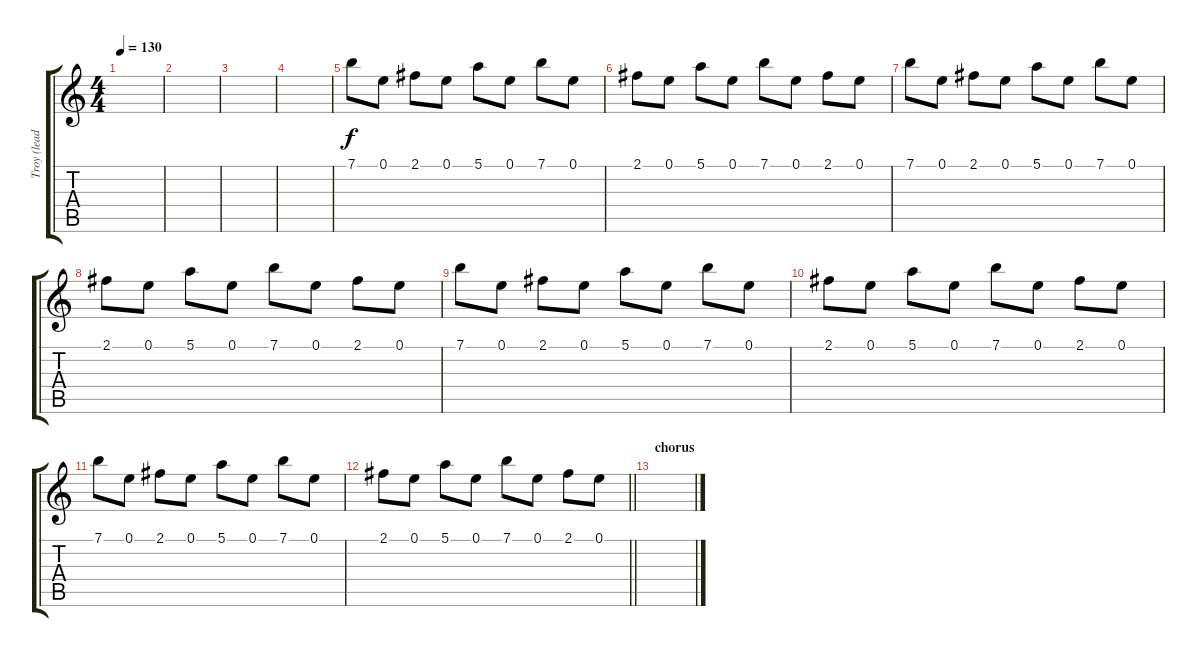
\track ("Troy (lead guitar)" "Troy (lead") {instrument distortionguitar}
\staff {score tabs}
\tuning (E4 B3 G3 D3 A2 E2) {hide}
\ts (4 4)
\tempo 130
\clef g2
\ks c
|
|
|
|
7.1.8 0.1.8 2.1.8 0.1.8 5.1.8 0.1.8 7.1.8 0.1.8 |
2.1.8 0.1.8 5.1.8 0.1.8 7.1.8 0.1.8 2.1.8 0.1.8 |
7.1.8 0.1.8 2.1.8 0.1.8 5.1.8 0.1.8 7.1.8 0.1.8 |
2.1.8 0.1.8 5.1.8 0.1.8 7.1.8 0.1.8 2.1.8 0.1.8 |
7.1.8 0.1.8 2.1.8 0.1.8 5.1.8 0.1.8 7.1.8 0.1.8 |
2.1.8 0.1.8 5.1.8 0.1.8 7.1.8 0.1.8 2.1.8 0.1.8 |
7.1.8 0.1.8 2.1.8 0.1.8 5.1.8 0.1.8 7.1.8 0.1.8 |
\barLineRight lightlight
2.1.8 0.1.8 5.1.8 0.1.8 7.1.8 0.1.8 2.1.8 0.1.8 |
\section ("" "chorus")
